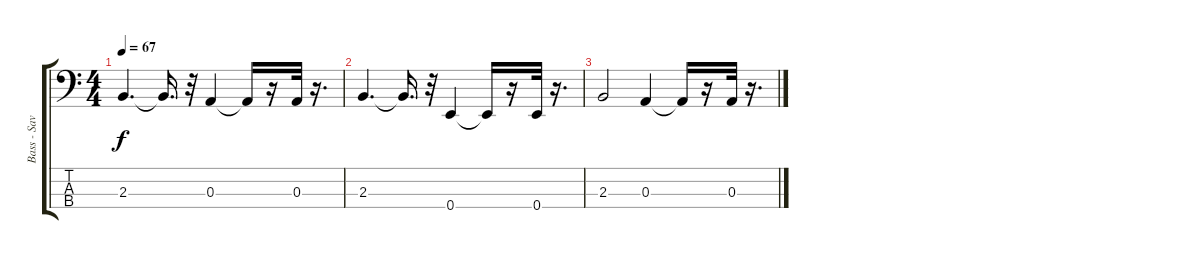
\track ("Bass - Sav" "Bass - Sav") {solo instrument electricbassfinger}
\staff {score tabs}
\tuning (G2 D2 A1 E1) {hide}
\ts (4 4)
\tempo 67
\clef f4
\ks c
2.3.4{d dy f} 2.3{t}.16{d} r.32 0.3.4 0.3{t}.16 r.16 0.3.32 r.16{d} |
2.3.4{d} 2.3{t}.16{d} r.32 0.4.4 0.4{t}.16 r.16 0.4.32 r.16{d} |
2.3.2 0.3.4 0.3{t}.16 r.16 0.3.32 r.16{d}
